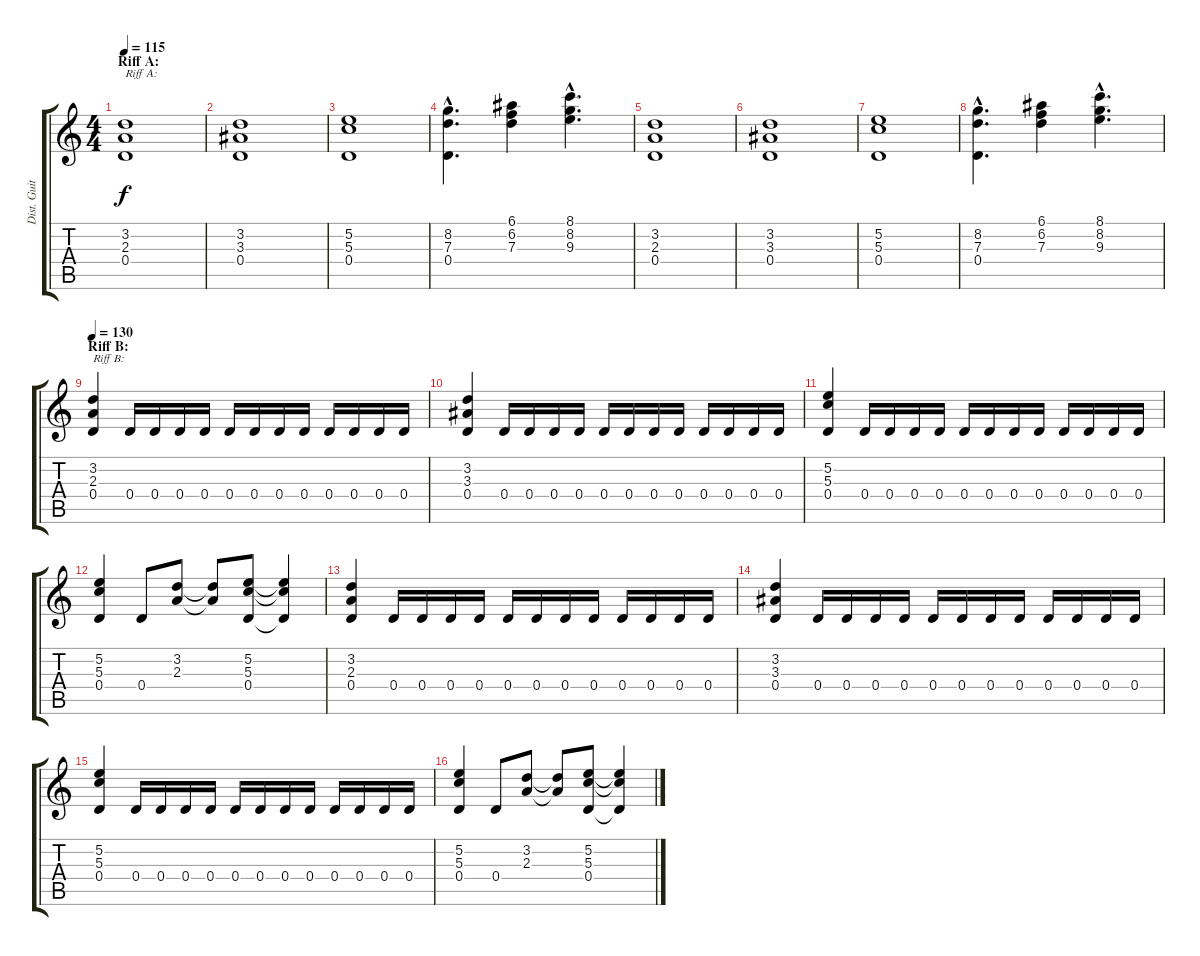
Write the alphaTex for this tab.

\track ("Dist. Guitar 2" "Dist. Guit") {instrument distortionguitar}
\staff {score tabs}
\tuning (E4 B3 G3 D3 A2 E2) {hide}
\ts (4 4)
\section ("" "Riff A:")
\tempo 115
\clef g2
\ks c
(3.2 2.3 0.4).1{txt "Riff A:" dy f} |
(3.2 3.3 0.4).1 |
(5.2 5.3 0.4).1 |
(8.2{hac} 7.3{hac} 0.4{hac}).4{d} (6.1 6.2 7.3).4 (8.1{hac} 8.2{hac} 9.3{hac}).4{d} |
(3.2 2.3 0.4).1 |
(3.2 3.3 0.4).1 |
(5.2 5.3 0.4).1 |
(8.2{hac} 7.3{hac} 0.4{hac}).4{d} (6.1 6.2 7.3).4 (8.1{hac} 8.2{hac} 9.3{hac}).4{d} |
\section ("" "Riff B:")
\tempo 130
(3.2 2.3 0.4).4{txt "Riff B:"} 0.4.16 0.4.16 0.4.16 0.4.16 0.4.16 0.4.16 0.4.16 0.4.16 0.4.16 0.4.16 0.4.16 0.4.16 |
(3.2 3.3 0.4).4 0.4.16 0.4.16 0.4.16 0.4.16 0.4.16 0.4.16 0.4.16 0.4.16 0.4.16 0.4.16 0.4.16 0.4.16 |
(5.2 5.3 0.4).4 0.4.16 0.4.16 0.4.16 0.4.16 0.4.16 0.4.16 0.4.16 0.4.16 0.4.16 0.4.16 0.4.16 0.4.16 |
(5.2 5.3 0.4).4 0.4.8 (3.2 2.3).8 (3.2{t} 2.3{t}).8 (5.2 5.3 0.4).8 (5.2{t} 5.3{t} 0.4{t}).4 |
(3.2 2.3 0.4).4 0.4.16 0.4.16 0.4.16 0.4.16 0.4.16 0.4.16 0.4.16 0.4.16 0.4.16 0.4.16 0.4.16 0.4.16 |
(3.2 3.3 0.4).4 0.4.16 0.4.16 0.4.16 0.4.16 0.4.16 0.4.16 0.4.16 0.4.16 0.4.16 0.4.16 0.4.16 0.4.16 |
(5.2 5.3 0.4).4 0.4.16 0.4.16 0.4.16 0.4.16 0.4.16 0.4.16 0.4.16 0.4.16 0.4.16 0.4.16 0.4.16 0.4.16 |
(5.2 5.3 0.4).4 0.4.8 (3.2 2.3).8 (3.2{t} 2.3{t}).8 (5.2 5.3 0.4).8 (5.2{t} 5.3{t} 0.4{t}).4
